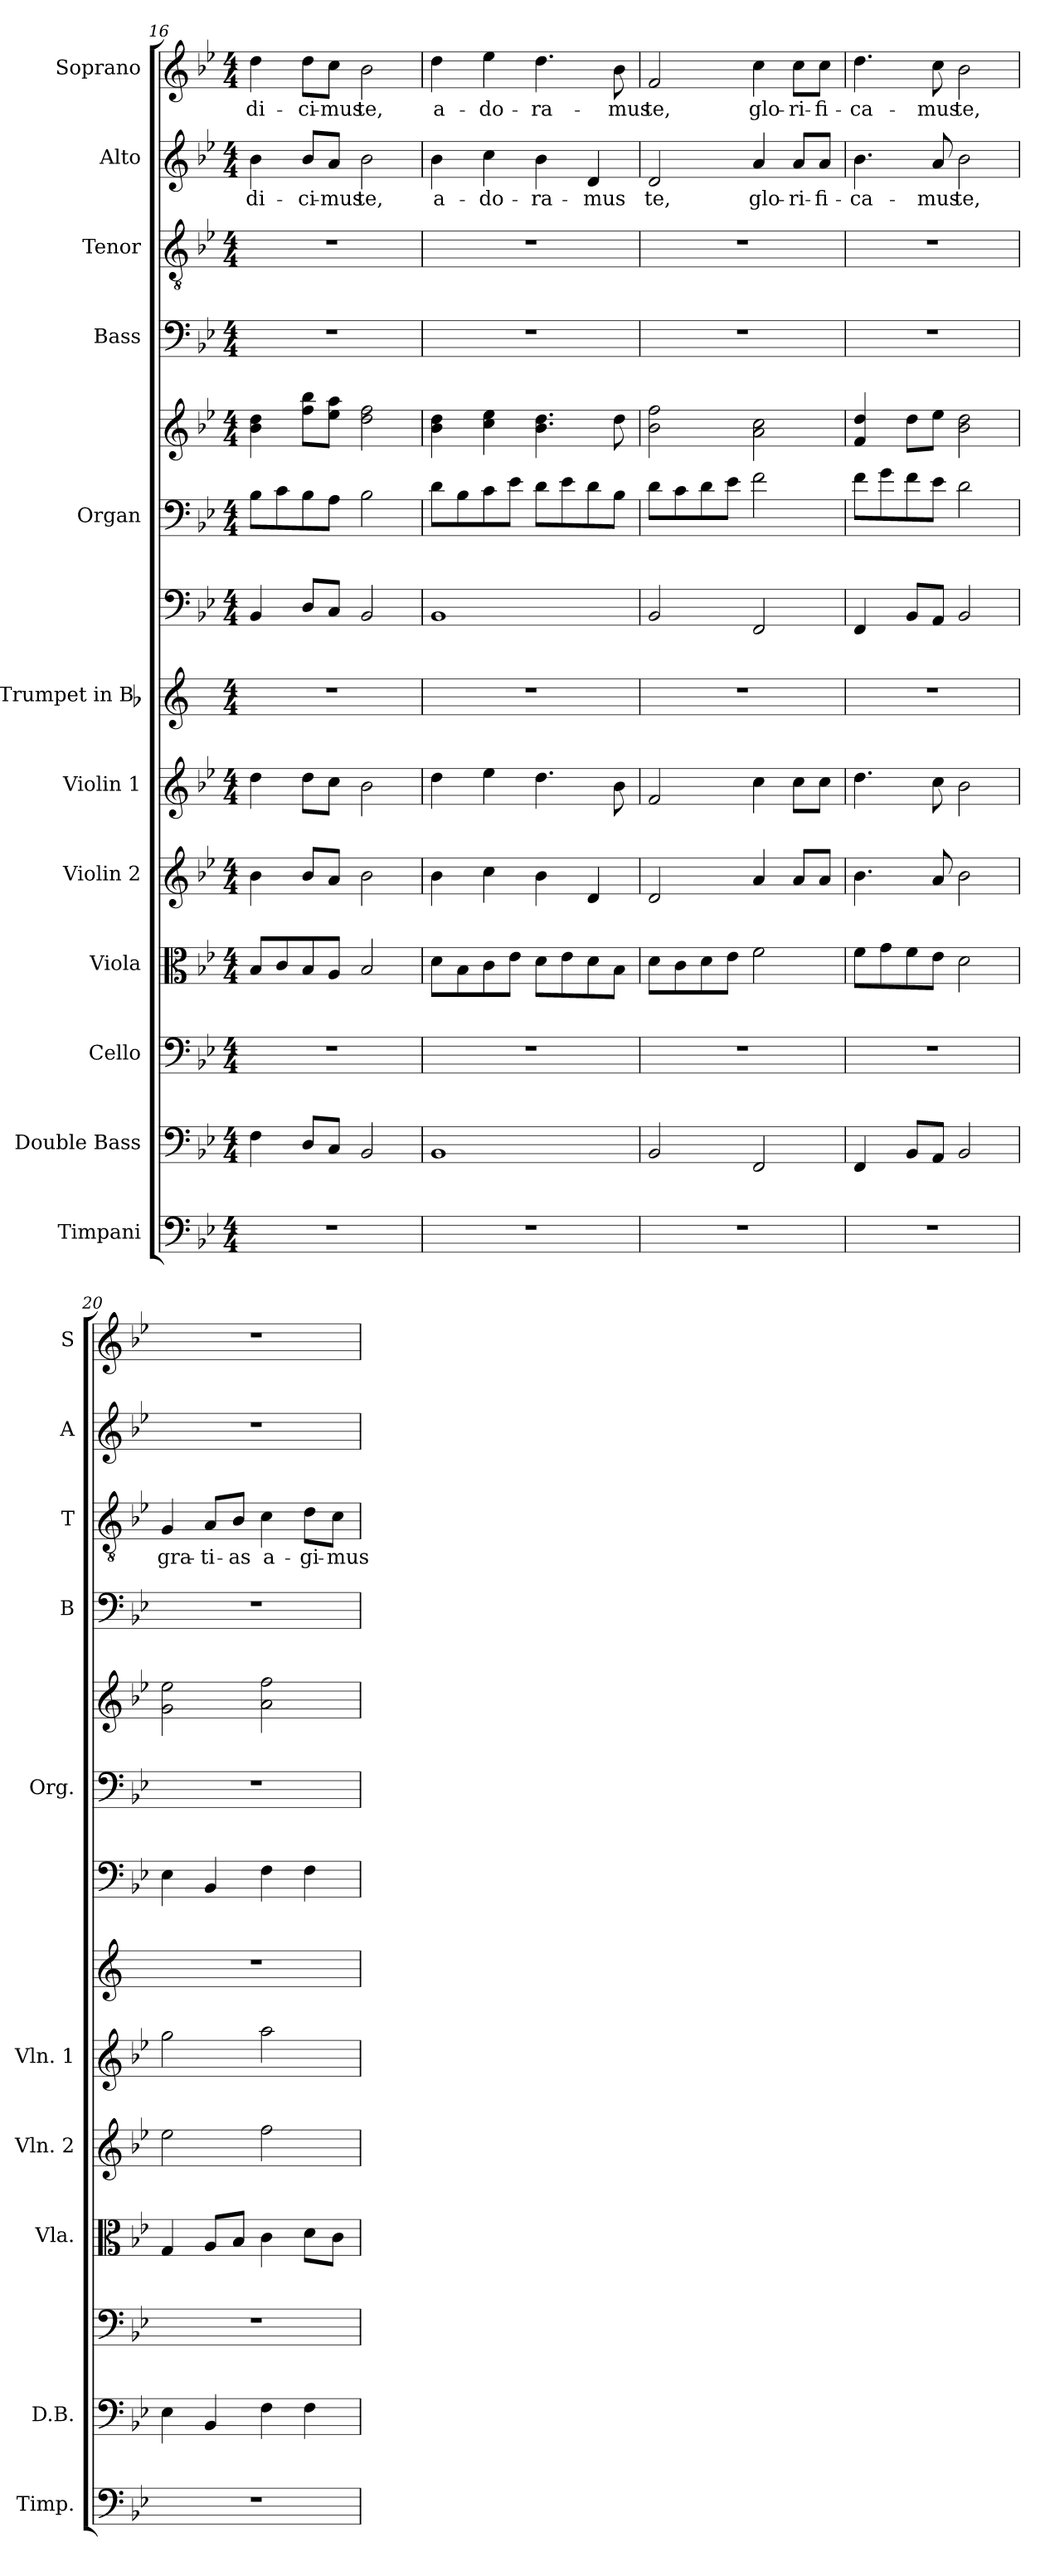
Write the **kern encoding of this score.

**kern	**kern	**kern	**kern	**kern	**kern	**kern	**kern	**kern	**kern	**kern	**kern	**text	**kern	**text	**kern	**text
*part13	*part12	*part11	*part10	*part9	*part8	*part7	*part6	*part5	*part5	*part4	*part3	*part3	*part2	*part2	*part1	*part1
*staff14	*staff13	*staff12	*staff11	*staff10	*staff9	*staff8	*staff7	*staff6	*staff5	*staff4	*staff3	*staff3	*staff2	*staff2	*staff1	*staff1
*I"Timpani	*I"Double Bass	*I"Cello	*I"Viola	*I"Violin 2	*I"Violin 1	*I"Trumpet in Bb	*	*I"Organ	*	*I"Bass	*I"Tenor	*	*I"Alto	*	*I"Soprano	*
*I'Timp.	*I'D.B.	*	*I'Vla.	*I'Vln. 2	*I'Vln. 1	*	*	*I'Org.	*	*I'B	*I'T	*	*I'A	*	*I'S	*
*clefF4	*clefF4	*clefF4	*clefC3	*clefG2	*clefG2	*clefG2	*clefF4	*clefF4	*clefG2	*clefF4	*clefGv2	*	*clefG2	*	*clefG2	*
*	*ITrd7c12	*	*	*	*	*ITrd1c2	*	*	*	*	*	*	*	*	*	*
*k[b-e-]	*k[b-e-]	*k[b-e-]	*k[b-e-]	*k[b-e-]	*k[b-e-]	*k[b-e-]	*k[b-e-]	*k[b-e-]	*k[b-e-]	*k[b-e-]	*k[b-e-]	*	*k[b-e-]	*	*k[b-e-]	*
*B-:	*B-:	*B-:	*B-:	*B-:	*B-:	*B-:	*B-:	*B-:	*B-:	*B-:	*B-:	*	*B-:	*	*B-:	*
*M4/4	*M4/4	*M4/4	*M4/4	*M4/4	*M4/4	*M4/4	*M4/4	*M4/4	*M4/4	*M4/4	*M4/4	*	*M4/4	*	*M4/4	*
=16	=16	=16	=16	=16	=16	=16	=16	=16	=16	=16	=16	=16	=16	=16	=16	=16
!	!	!	!	!	!	!	!	!	!	!	!	!	!	!LO:LY:b	!	!LO:LY:b
1r	4FF\	1r	8B-/L	4b-\	4dd\	1r	4BB-/	8B-\L	4b-\ 4dd\	1r	1r	.	4b-\	-di-	4dd\	di-
.	.	.	8c/	.	.	.	.	8c\	.	.	.	.	.	.	.	.
!	!	!	!	!	!	!	!	!	!	!	!	!	!	!LO:LY:b	!	!LO:LY:b
.	8DD/L	.	8B-/	8b-/L	8dd\L	.	8D/L	8B-\	8ff\ 8bb-\L	.	.	.	8b-/L	-ci-	8dd\L	-ci-
!	!	!	!	!	!	!	!	!	!	!	!	!	!	!LO:LY:b	!	!LO:LY:b
.	8CC/J	.	8A/J	8a/J	8cc\J	.	8C/J	8A\J	8ee-\ 8aa\J	.	.	.	8a/J	-mus	8cc\J	-mus
!	!	!	!	!	!	!	!	!	!	!	!	!	!	!LO:LY:b	!	!LO:LY:b
.	2BBB-/	.	2B-/	2b-\	2b-\	.	2BB-/	2B-\	2dd\ 2ff\	.	.	.	2b-\	te,	2b-\	te,
=17	=17	=17	=17	=17	=17	=17	=17	=17	=17	=17	=17	=17	=17	=17	=17	=17
!	!	!	!	!	!	!	!	!	!	!	!	!	!	!LO:LY:b	!	!LO:LY:b
1r	1BBB-	1r	8d\L	4b-\	4dd\	1r	1BB-	8d\L	4b-\ 4dd\	1r	1r	.	4b-\	a-	4dd\	a-
.	.	.	8B-\	.	.	.	.	8B-\	.	.	.	.	.	.	.	.
!	!	!	!	!	!	!	!	!	!	!	!	!	!	!LO:LY:b	!	!LO:LY:b
.	.	.	8c\	4cc\	4ee-\	.	.	8c\	4cc\ 4ee-\	.	.	.	4cc\	-do-	4ee-\	-do-
.	.	.	8e-\J	.	.	.	.	8e-\J	.	.	.	.	.	.	.	.
!	!	!	!	!	!	!	!	!	!	!	!	!	!	!LO:LY:b	!	!LO:LY:b
.	.	.	8d\L	4b-\	4.dd\	.	.	8d\L	4.b-\ 4.dd\	.	.	.	4b-\	-ra-	4.dd\	-ra-
.	.	.	8e-\	.	.	.	.	8e-\	.	.	.	.	.	.	.	.
!	!	!	!	!	!	!	!	!	!	!	!	!	!	!LO:LY:b	!	!
.	.	.	8d\	4d/	.	.	.	8d\	.	.	.	.	4d/	-mus	.	.
!	!	!	!	!	!	!	!	!	!	!	!	!	!	!	!	!LO:LY:b
.	.	.	8B-\J	.	8b-\	.	.	8B-\J	8dd\	.	.	.	.	.	8b-\	-mus
=18	=18	=18	=18	=18	=18	=18	=18	=18	=18	=18	=18	=18	=18	=18	=18	=18
!	!	!	!	!	!	!	!	!	!	!	!	!	!	!LO:LY:b	!	!LO:LY:b
1r	2BBB-/	1r	8d\L	2d/	2f/	1r	2BB-/	8d\L	2b-\ 2ff\	1r	1r	.	2d/	te,	2f/	te,
.	.	.	8c\	.	.	.	.	8c\	.	.	.	.	.	.	.	.
.	.	.	8d\	.	.	.	.	8d\	.	.	.	.	.	.	.	.
.	.	.	8e-\J	.	.	.	.	8e-\J	.	.	.	.	.	.	.	.
!	!	!	!	!	!	!	!	!	!	!	!	!	!	!LO:LY:b	!	!LO:LY:b
.	2FFF/	.	2f\	4a/	4cc\	.	2FF/	2f\	2a\ 2cc\	.	.	.	4a/	glo-	4cc\	glo-
!	!	!	!	!	!	!	!	!	!	!	!	!	!	!LO:LY:b	!	!LO:LY:b
.	.	.	.	8a/L	8cc\L	.	.	.	.	.	.	.	8a/L	-ri-	8cc\L	-ri-
!	!	!	!	!	!	!	!	!	!	!	!	!	!	!LO:LY:b	!	!LO:LY:b
.	.	.	.	8a/J	8cc\J	.	.	.	.	.	.	.	8a/J	-fi-	8cc\J	-fi-
=19	=19	=19	=19	=19	=19	=19	=19	=19	=19	=19	=19	=19	=19	=19	=19	=19
!	!	!	!	!	!	!	!	!	!	!	!	!	!	!LO:LY:b	!	!LO:LY:b
1r	4FFF/	1r	8f\L	4.b-\	4.dd\	1r	4FF/	8f\L	4f/ 4dd/	1r	1r	.	4.b-\	-ca-	4.dd\	-ca-
.	.	.	8g\	.	.	.	.	8g\	.	.	.	.	.	.	.	.
.	8BBB-/L	.	8f\	.	.	.	8BB-/L	8f\	8dd\L	.	.	.	.	.	.	.
!	!	!	!	!	!	!	!	!	!	!	!	!	!	!LO:LY:b	!	!LO:LY:b
.	8AAA/J	.	8e-\J	8a/	8cc\	.	8AA/J	8e-\J	8ee-\J	.	.	.	8a/	-mus	8cc\	-mus
!	!	!	!	!	!	!	!	!	!	!	!	!	!	!LO:LY:b	!	!LO:LY:b
.	2BBB-/	.	2d\	2b-\	2b-\	.	2BB-/	2d\	2b-\ 2dd\	.	.	.	2b-\	te,	2b-\	te,
=20	=20	=20	=20	=20	=20	=20	=20	=20	=20	=20	=20	=20	=20	=20	=20	=20
!	!	!	!	!	!	!	!	!	!	!	!	!LO:LY:b	!	!	!	!
1r	4EE-\	1r	4G/	2ee-\	2gg\	1r	4E-\	1r	2g\ 2ee-\	1r	4G/	gra-	1r	.	1r	.
!	!	!	!	!	!	!	!	!	!	!	!	!LO:LY:b	!	!	!	!
.	4BBB-/	.	8A/L	.	.	.	4BB-/	.	.	.	8A/L	-ti-	.	.	.	.
!	!	!	!	!	!	!	!	!	!	!	!	!LO:LY:b	!	!	!	!
.	.	.	8B-/J	.	.	.	.	.	.	.	8B-/J	-as	.	.	.	.
!	!	!	!	!	!	!	!	!	!	!	!	!LO:LY:b	!	!	!	!
.	4FF\	.	4c\	2ff\	2aa\	.	4F\	.	2a\ 2ff\	.	4c\	a-	.	.	.	.
!	!	!	!	!	!	!	!	!	!	!	!	!LO:LY:b	!	!	!	!
.	4FF\	.	8d\L	.	.	.	4F\	.	.	.	8d\L	-gi-	.	.	.	.
!	!	!	!	!	!	!	!	!	!	!	!	!LO:LY:b	!	!	!	!
.	.	.	8c\J	.	.	.	.	.	.	.	8c\J	-mus	.	.	.	.
=	=	=	=	=	=	=	=	=	=	=	=	=	=	=	=	=
*-	*-	*-	*-	*-	*-	*-	*-	*-	*-	*-	*-	*-	*-	*-	*-	*-
